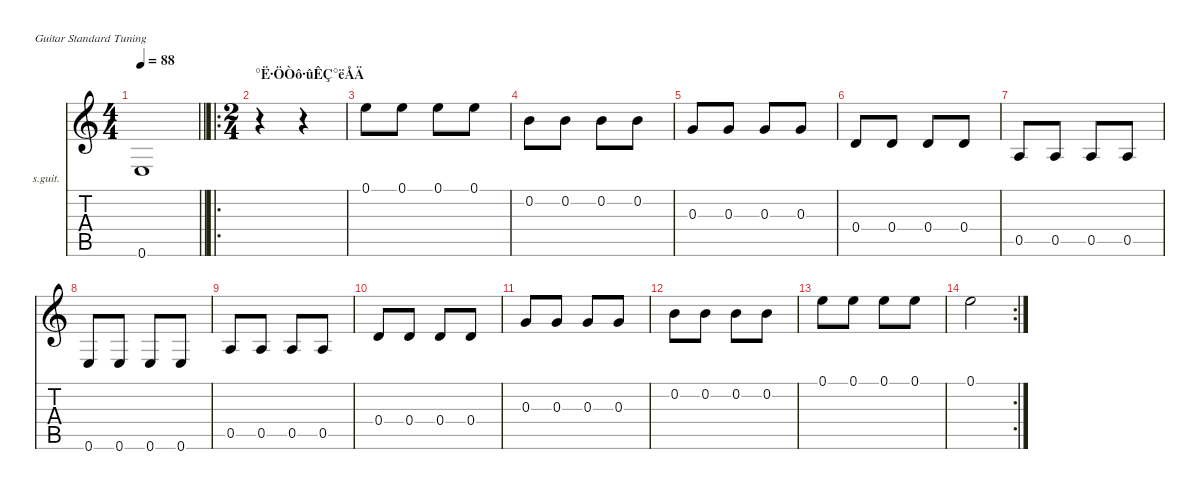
\defaultSystemsLayout 4
\hideDynamics
\bracketExtendMode nobrackets
\firstSystemTrackNameOrientation horizontal
\otherSystemsTrackNameOrientation horizontal
\track ("Òô¹ì 1" "s.guit.") {instrument acousticguitarsteel}
\staff {score tabs}
\tuning (E4 B3 G3 D3 A2 E2)
\ts (4 4)
\tempo 88
\clef g2
\barLineRight lightlight
\ks c
0.6.1{dy f} |
\ro
\ts (2 4)
\beaming (8 2 2)
\section ("" "°Ë·ÖÒô·ûÊÇ°ëÅÄ")
r.4 r.4 |
0.1.8 0.1.8 0.1.8 0.1.8 |
0.2.8 0.2.8 0.2.8 0.2.8 |
0.3.8 0.3.8 0.3.8 0.3.8 |
0.4.8 0.4.8 0.4.8 0.4.8 |
0.5.8 0.5.8 0.5.8 0.5.8 |
0.6.8 0.6.8 0.6.8 0.6.8 |
0.5.8 0.5.8 0.5.8 0.5.8 |
0.4.8 0.4.8 0.4.8 0.4.8 |
0.3.8 0.3.8 0.3.8 0.3.8 |
0.2.8 0.2.8 0.2.8 0.2.8 |
0.1.8 0.1.8 0.1.8 0.1.8 |
\rc 2
0.1.2
